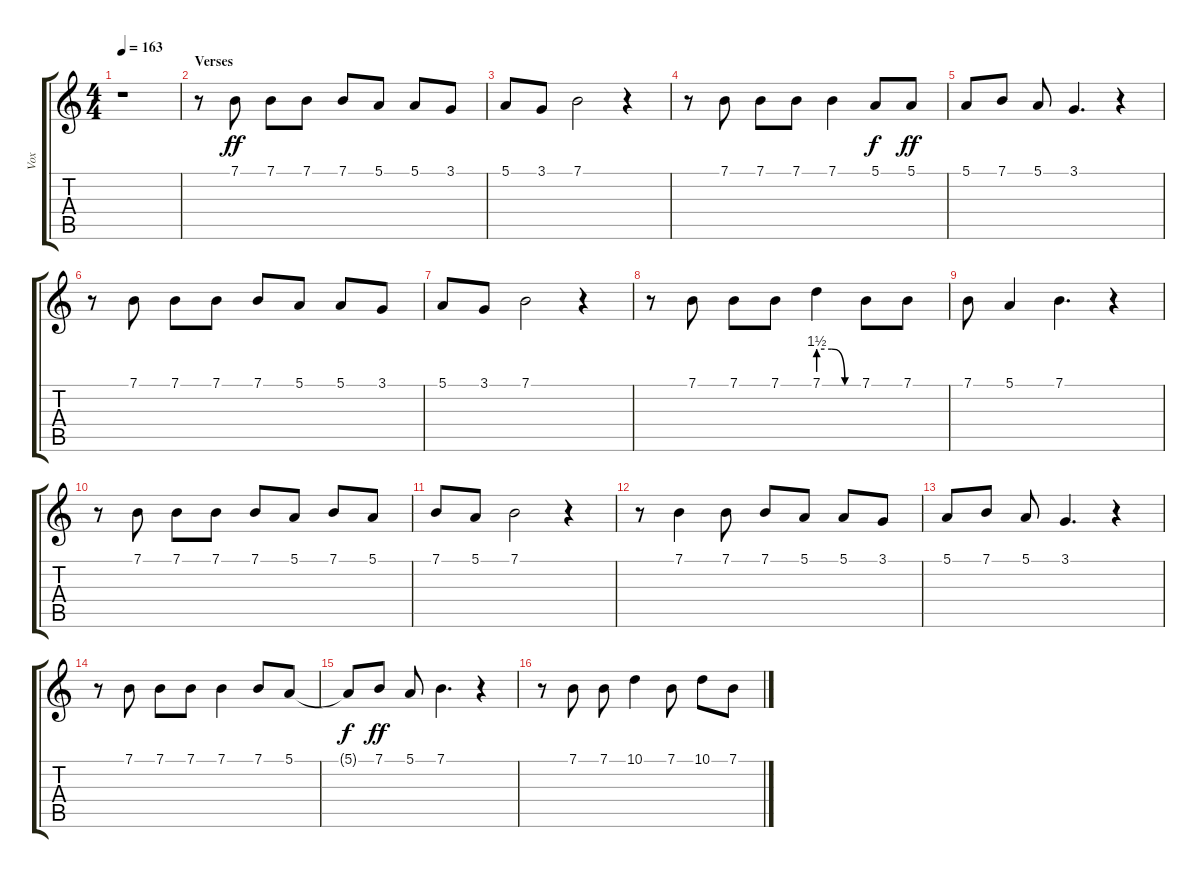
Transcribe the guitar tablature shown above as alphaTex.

\track ("Vox" "Vox") {instrument voiceoohs}
\staff {score tabs}
\tuning (E4 B3 G3 D3 A2 E2) {hide}
\ts (4 4)
\tempo 163
\clef g2
\ks c
r.1{dy f} |
\section ("" "Verses")
r.8 7.1.8{dy ff} 7.1.8 7.1.8 7.1.8 5.1.8 5.1.8 3.1.8 |
5.1.8 3.1.8 7.1.2 r.4 |
r.8 7.1.8 7.1.8 7.1.8 7.1.4 5.1.8{dy f} 5.1.8{dy ff} |
5.1.8 7.1.8 5.1.8 3.1.4{d} r.4 |
r.8 7.1.8 7.1.8 7.1.8 7.1.8 5.1.8 5.1.8 3.1.8 |
5.1.8 3.1.8 7.1.2 r.4 |
r.8 7.1.8 7.1.8 7.1.8 7.1{be (custom 0 6 20 6 40 0 60 0)}.4 7.1.8 7.1.8 |
7.1.8 5.1.4 7.1.4{d} r.4 |
r.8 7.1.8 7.1.8 7.1.8 7.1.8 5.1.8 7.1.8 5.1.8 |
7.1.8 5.1.8 7.1.2 r.4 |
r.8 7.1.4 7.1.8 7.1.8 5.1.8 5.1.8 3.1.8 |
5.1.8 7.1.8 5.1.8 3.1.4{d} r.4 |
r.8 7.1.8 7.1.8 7.1.8 7.1.4 7.1.8 5.1.8 |
5.1{t}.8{dy f} 7.1.8{dy ff} 5.1.8 7.1.4{d} r.4 |
r.8 7.1.8 7.1.8 10.1.4 7.1.8 10.1.8 7.1.8
